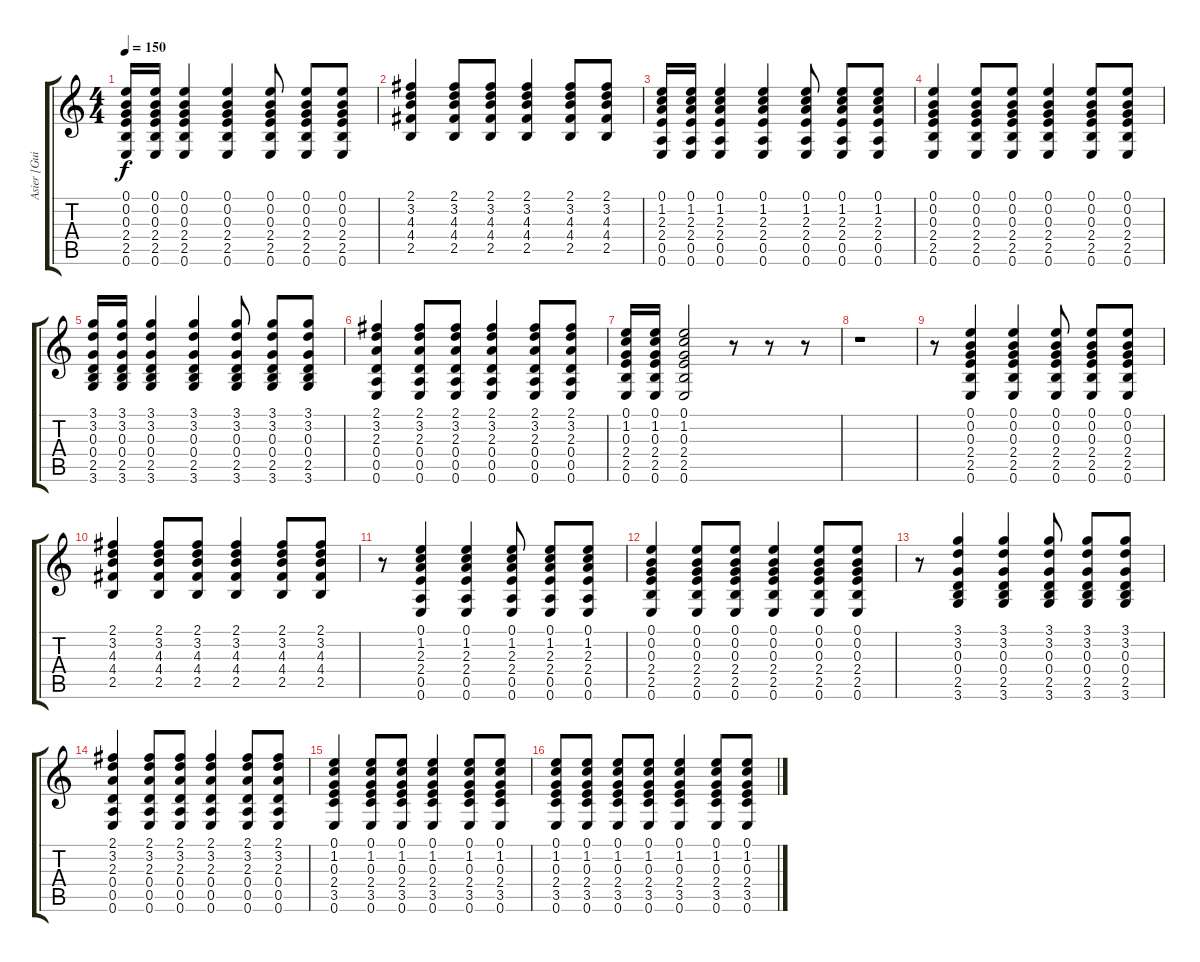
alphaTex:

\track ("Asier [Guitarra]" "Asier [Gui") {instrument acousticguitarsteel}
\staff {score tabs}
\tuning (E4 B3 G3 D3 A2 E2) {hide}
\ts (4 4)
\tempo 150
\clef g2
\ks c
(0.1 0.2 0.3 2.4 2.5 0.6).16{dy f instrument acousticguitarsteel} (0.1 0.2 0.3 2.4 2.5 0.6).16 (0.1 0.2 0.3 2.4 2.5 0.6).4 (0.1 0.2 0.3 2.4 2.5 0.6).4 (0.1 0.2 0.3 2.4 2.5 0.6).8 (0.1 0.2 0.3 2.4 2.5 0.6).8 (0.1 0.2 0.3 2.4 2.5 0.6).8 |
(2.1 3.2 4.3 4.4 2.5).4 (2.1 3.2 4.3 4.4 2.5).8 (2.1 3.2 4.3 4.4 2.5).8 (2.1 3.2 4.3 4.4 2.5).4 (2.1 3.2 4.3 4.4 2.5).8 (2.1 3.2 4.3 4.4 2.5).8 |
(0.1 1.2 2.3 2.4 0.5 0.6).16 (0.1 1.2 2.3 2.4 0.5 0.6).16 (0.1 1.2 2.3 2.4 0.5 0.6).4 (0.1 1.2 2.3 2.4 0.5 0.6).4 (0.1 1.2 2.3 2.4 0.5 0.6).8 (0.1 1.2 2.3 2.4 0.5 0.6).8 (0.1 1.2 2.3 2.4 0.5 0.6).8 |
(0.1 0.2 0.3 2.4 2.5 0.6).4 (0.1 0.2 0.3 2.4 2.5 0.6).8 (0.1 0.2 0.3 2.4 2.5 0.6).8 (0.1 0.2 0.3 2.4 2.5 0.6).4 (0.1 0.2 0.3 2.4 2.5 0.6).8 (0.1 0.2 0.3 2.4 2.5 0.6).8 |
(3.1 3.2 0.3 0.4 2.5 3.6).16 (3.1 3.2 0.3 0.4 2.5 3.6).16 (3.1 3.2 0.3 0.4 2.5 3.6).4 (3.1 3.2 0.3 0.4 2.5 3.6).4 (3.1 3.2 0.3 0.4 2.5 3.6).8 (3.1 3.2 0.3 0.4 2.5 3.6).8 (3.1 3.2 0.3 0.4 2.5 3.6).8 |
(2.1 3.2 2.3 0.4 0.5 0.6).4 (2.1 3.2 2.3 0.4 0.5 0.6).8 (2.1 3.2 2.3 0.4 0.5 0.6).8 (2.1 3.2 2.3 0.4 0.5 0.6).4 (2.1 3.2 2.3 0.4 0.5 0.6).8 (2.1 3.2 2.3 0.4 0.5 0.6).8 |
(0.1 1.2 0.3 2.4 2.5 0.6).16 (0.1 1.2 0.3 2.4 2.5 0.6).16 (0.1 1.2 0.3 2.4 2.5 0.6).2 r.8 r.8 r.8 |
r.1 |
r.8{instrument electricguitarclean} (0.1 0.2 0.3 2.4 2.5 0.6).4 (0.1 0.2 0.3 2.4 2.5 0.6).4 (0.1 0.2 0.3 2.4 2.5 0.6).8 (0.1 0.2 0.3 2.4 2.5 0.6).8 (0.1 0.2 0.3 2.4 2.5 0.6).8 |
(2.1 3.2 4.3 4.4 2.5).4 (2.1 3.2 4.3 4.4 2.5).8 (2.1 3.2 4.3 4.4 2.5).8 (2.1 3.2 4.3 4.4 2.5).4 (2.1 3.2 4.3 4.4 2.5).8 (2.1 3.2 4.3 4.4 2.5).8 |
r.8 (0.1 1.2 2.3 2.4 0.5 0.6).4 (0.1 1.2 2.3 2.4 0.5 0.6).4 (0.1 1.2 2.3 2.4 0.5 0.6).8 (0.1 1.2 2.3 2.4 0.5 0.6).8 (0.1 1.2 2.3 2.4 0.5 0.6).8 |
(0.1 0.2 0.3 2.4 2.5 0.6).4 (0.1 0.2 0.3 2.4 2.5 0.6).8 (0.1 0.2 0.3 2.4 2.5 0.6).8 (0.1 0.2 0.3 2.4 2.5 0.6).4 (0.1 0.2 0.3 2.4 2.5 0.6).8 (0.1 0.2 0.3 2.4 2.5 0.6).8 |
r.8 (3.1 3.2 0.3 0.4 2.5 3.6).4 (3.1 3.2 0.3 0.4 2.5 3.6).4 (3.1 3.2 0.3 0.4 2.5 3.6).8 (3.1 3.2 0.3 0.4 2.5 3.6).8 (3.1 3.2 0.3 0.4 2.5 3.6).8 |
(2.1 3.2 2.3 0.4 0.5 0.6).4 (2.1 3.2 2.3 0.4 0.5 0.6).8 (2.1 3.2 2.3 0.4 0.5 0.6).8 (2.1 3.2 2.3 0.4 0.5 0.6).4 (2.1 3.2 2.3 0.4 0.5 0.6).8 (2.1 3.2 2.3 0.4 0.5 0.6).8 |
(0.1 1.2 0.3 2.4 3.5 0.6).4{instrument distortionguitar} (0.1 1.2 0.3 2.4 3.5 0.6).8 (0.1 1.2 0.3 2.4 3.5 0.6).8 (0.1 1.2 0.3 2.4 3.5 0.6).4 (0.1 1.2 0.3 2.4 3.5 0.6).8 (0.1 1.2 0.3 2.4 3.5 0.6).8 |
(0.1 1.2 0.3 2.4 3.5 0.6).8 (0.1 1.2 0.3 2.4 3.5 0.6).8 (0.1 1.2 0.3 2.4 3.5 0.6).8 (0.1 1.2 0.3 2.4 3.5 0.6).8 (0.1 1.2 0.3 2.4 3.5 0.6).4 (0.1 1.2 0.3 2.4 3.5 0.6).8 (0.1 1.2 0.3 2.4 3.5 0.6).8
